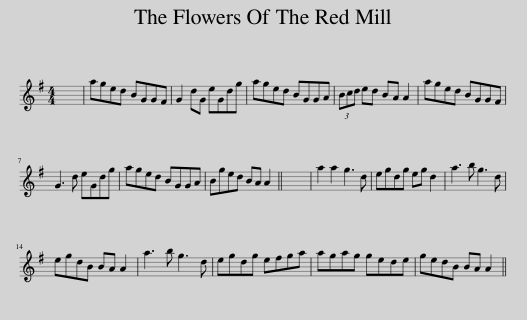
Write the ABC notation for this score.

X:1
L:1/8
M:4/4
I:linebreak $
K:G
V:1 treble
V:1
 x8 | aged BGGF | G2 dG eGdg | aged BGGA | (3Bcd ed BA A2 | %5
 aged BGGF |$ G3 d eGdg | aged BGGA | Bged BA A2 || x8 | %10
 a2 a2 g3 d | egdg eg d2 | a3 b g3 d |$ egdB BA A2 | a3 b g3 d | %15
 egdg efga | agag gede | gedB BA A2 || %18
